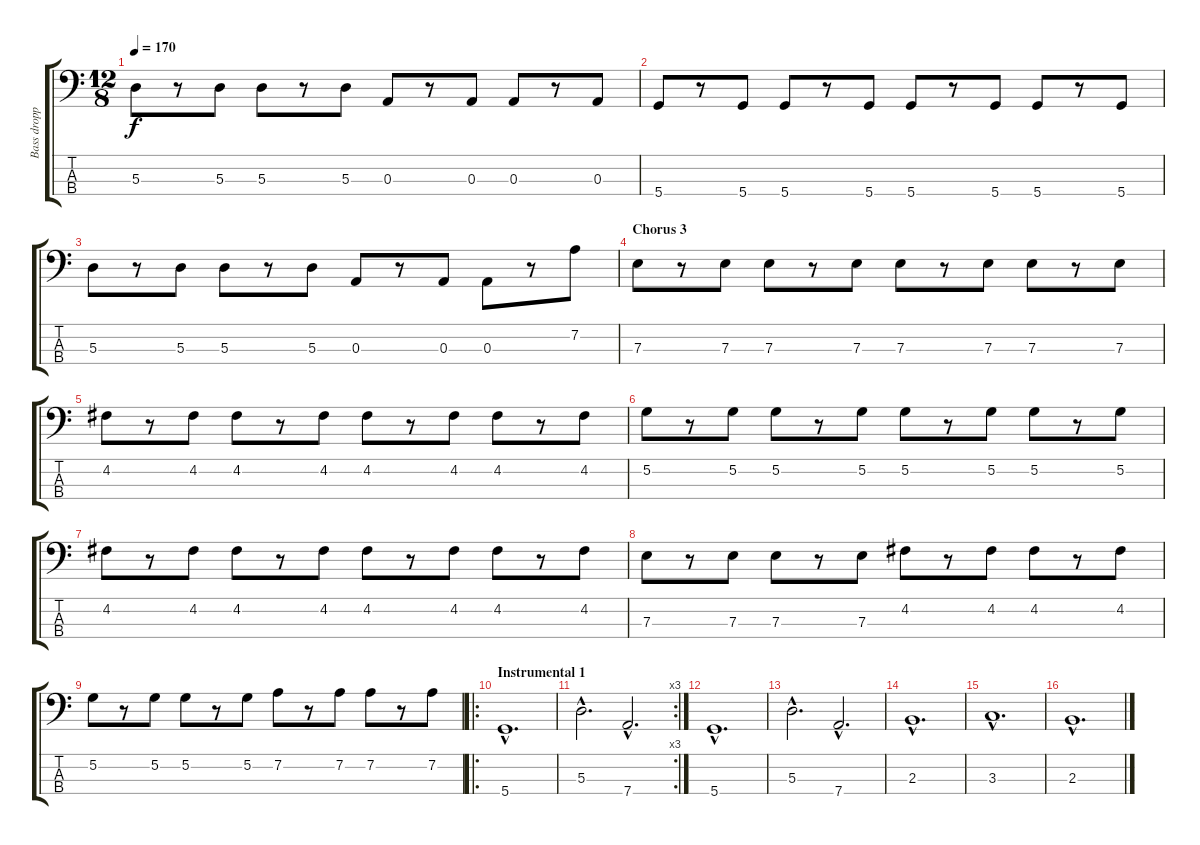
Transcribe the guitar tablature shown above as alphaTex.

\track ("Bass dropped D" "Bass dropp") {instrument electricbassfinger}
\staff {score tabs}
\tuning (G2 D2 A1 D1) {hide}
\ts (12 8)
\tempo 170
\clef f4
\ks c
5.3.8{dy f} r.8 5.3.8 5.3.8 r.8 5.3.8 0.3.8 r.8 0.3.8 0.3.8 r.8 0.3.8 |
5.4.8 r.8 5.4.8 5.4.8 r.8 5.4.8 5.4.8 r.8 5.4.8 5.4.8 r.8 5.4.8 |
5.3.8 r.8 5.3.8 5.3.8 r.8 5.3.8 0.3.8 r.8 0.3.8 0.3.8 r.8 7.2.8 |
\section ("" "Chorus 3")
7.3.8 r.8 7.3.8 7.3.8 r.8 7.3.8 7.3.8 r.8 7.3.8 7.3.8 r.8 7.3.8 |
4.2.8 r.8 4.2.8 4.2.8 r.8 4.2.8 4.2.8 r.8 4.2.8 4.2.8 r.8 4.2.8 |
5.2.8 r.8 5.2.8 5.2.8 r.8 5.2.8 5.2.8 r.8 5.2.8 5.2.8 r.8 5.2.8 |
4.2.8 r.8 4.2.8 4.2.8 r.8 4.2.8 4.2.8 r.8 4.2.8 4.2.8 r.8 4.2.8 |
7.3.8 r.8 7.3.8 7.3.8 r.8 7.3.8 4.2.8 r.8 4.2.8 4.2.8 r.8 4.2.8 |
5.2.8 r.8 5.2.8 5.2.8 r.8 5.2.8 7.2.8 r.8 7.2.8 7.2.8 r.8 7.2.8 |
\ro
\section ("" "Instrumental 1")
5.4{hac}.1{d} |
\rc 3
5.3{hac}.2{d} 7.4{hac}.2{d} |
5.4{hac}.1{d} |
5.3{hac}.2{d} 7.4{hac}.2{d} |
2.3{hac}.1{d} |
3.3{hac}.1{d} |
2.3{hac}.1{d}
